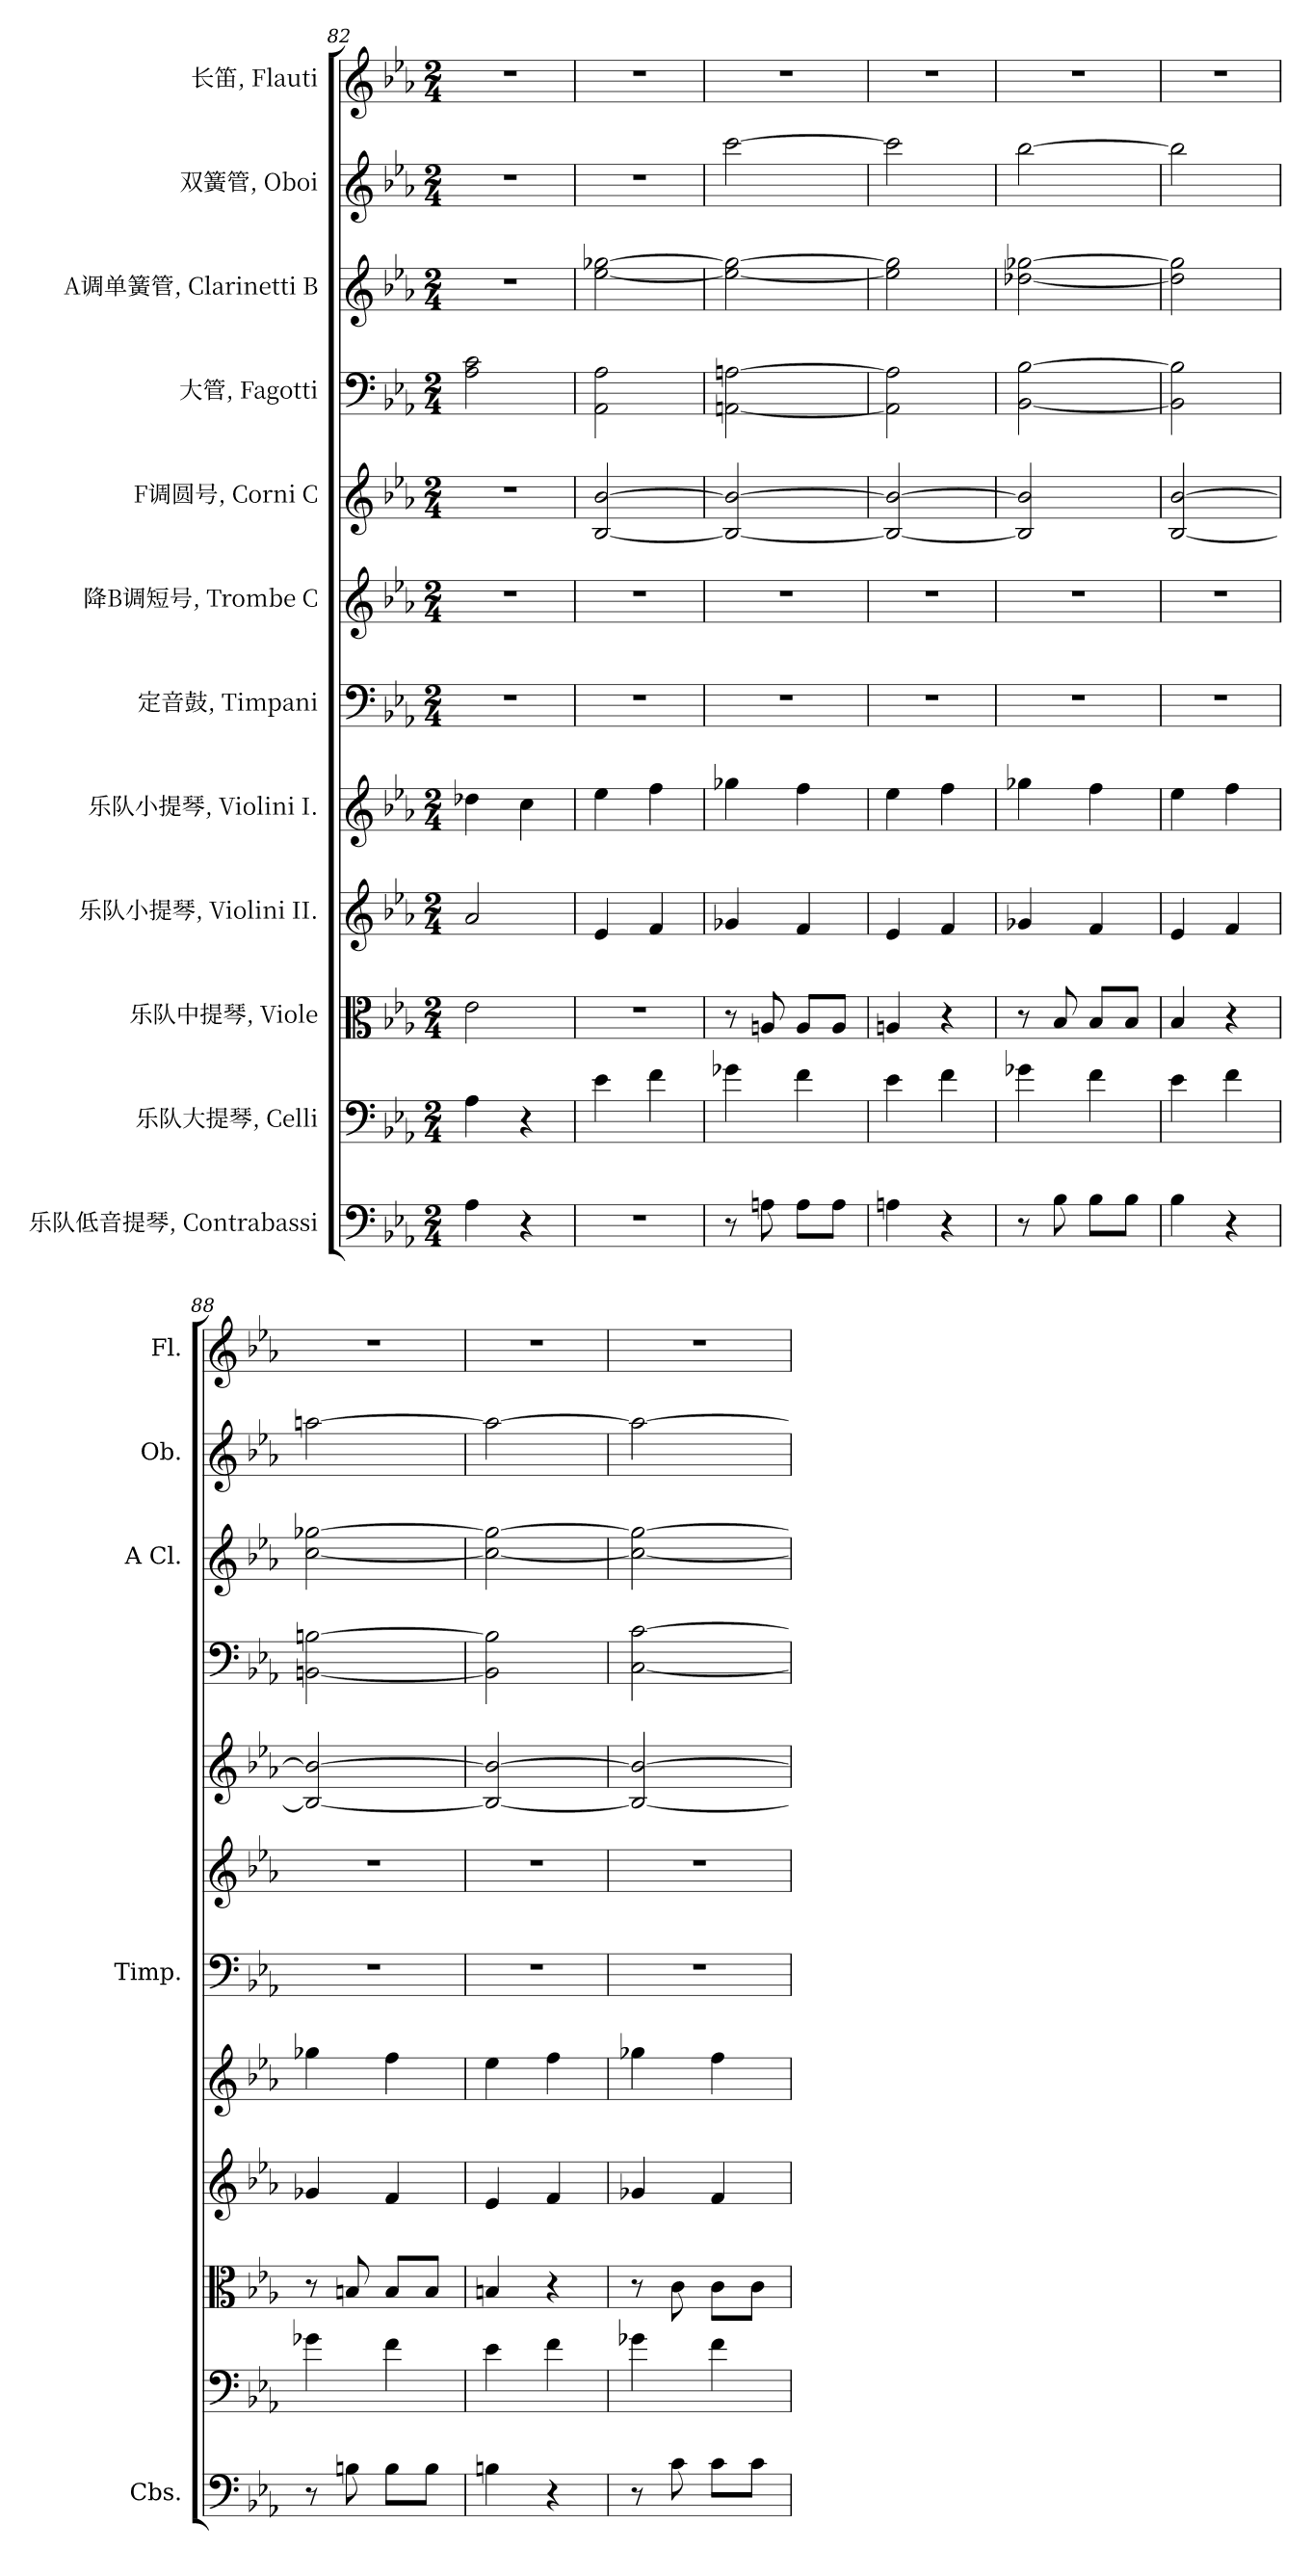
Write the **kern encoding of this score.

**kern	**kern	**kern	**kern	**kern	**kern	**kern	**kern	**kern	**kern	**kern	**kern
*part12	*part11	*part10	*part9	*part8	*part7	*part6	*part5	*part4	*part3	*part2	*part1
*staff12	*staff11	*staff10	*staff9	*staff8	*staff7	*staff6	*staff5	*staff4	*staff3	*staff2	*staff1
*I"乐队低音提琴, Contrabassi	*I"乐队大提琴, Celli	*I"乐队中提琴, Viole	*I"乐队小提琴, Violini II.	*I"乐队小提琴, Violini I.	*I"定音鼓, Timpani	*I"降B调短号, Trombe C	*I"F调圆号, Corni C	*I"大管, Fagotti	*I"A调单簧管, Clarinetti B	*I"双簧管, Oboi	*I"长笛, Flauti
*I'Cbs.	*	*	*	*	*I'Timp.	*	*	*	*I'A Cl.	*I'Ob.	*I'Fl.
*clefF4	*clefF4	*clefC3	*clefG2	*clefG2	*clefF4	*clefG2	*clefG2	*clefF4	*clefG2	*clefG2	*clefG2
*ITrd7c12	*	*	*	*	*	*ITrd1c2	*ITrd4c7	*	*ITrd2c3	*	*
*k[b-e-a-]	*k[b-e-a-]	*k[b-e-a-]	*k[b-e-a-]	*k[b-e-a-]	*k[b-e-a-]	*k[b-e-a-d-g-]	*k[b-e-a-d-]	*k[b-e-a-]	*k[]	*k[b-e-a-]	*k[b-e-a-]
*M2/4	*M2/4	*M2/4	*M2/4	*M2/4	*M2/4	*M2/4	*M2/4	*M2/4	*M2/4	*M2/4	*M2/4
=82	=82	=82	=82	=82	=82	=82	=82	=82	=82	=82	=82
4AA-\	4A-\	2e-\	2a-/	4dd-X\	2r	2r	2r	2A-\ 2c\	2r	2r	2r
4r	4r	.	.	4cc\	.	.	.	.	.	.	.
=83	=83	=83	=83	=83	=83	=83	=83	=83	=83	=83	=83
2r	4e-\	2r	4e-/	4ee-\	2r	2r	[2E-/ [2e-/	2AA-\ 2A-\	[2cc\ [2ee-X\	2r	2r
.	4f\	.	4f/	4ff\	.	.	.	.	.	.	.
=84	=84	=84	=84	=84	=84	=84	=84	=84	=84	=84	=84
8r	4g-X\	8r	4g-X/	4gg-X\	2r	2r	2E-/_ 2e-/_	[2AAn\ [2An\	2cc\_ 2ee-\_	[2ccc\	2r
8AAn\	.	8An/	.	.	.	.	.	.	.	.	.
8AA\L	4f\	8A/L	4f/	4ff\	.	.	.	.	.	.	.
8AA\J	.	8A/J	.	.	.	.	.	.	.	.	.
=85	=85	=85	=85	=85	=85	=85	=85	=85	=85	=85	=85
4AAn\	4e-\	4An/	4e-/	4ee-\	2r	2r	2E-/_ 2e-/_	2AA\] 2A\]	2cc\] 2ee-\]	2ccc\]	2r
4r	4f\	4r	4f/	4ff\	.	.	.	.	.	.	.
=86	=86	=86	=86	=86	=86	=86	=86	=86	=86	=86	=86
8r	4g-X\	8r	4g-X/	4gg-X\	2r	2r	2E-/] 2e-/]	[2BB-\ [2B-\	[2b-X\ [2ee-X\	[2bb-\	2r
8BB-\	.	8B-/	.	.	.	.	.	.	.	.	.
8BB-\L	4f\	8B-/L	4f/	4ff\	.	.	.	.	.	.	.
8BB-\J	.	8B-/J	.	.	.	.	.	.	.	.	.
=87	=87	=87	=87	=87	=87	=87	=87	=87	=87	=87	=87
4BB-\	4e-\	4B-/	4e-/	4ee-\	2r	2r	[2E-/ [2e-/	2BB-\] 2B-\]	2b-\] 2ee-\]	2bb-\]	2r
4r	4f\	4r	4f/	4ff\	.	.	.	.	.	.	.
=88	=88	=88	=88	=88	=88	=88	=88	=88	=88	=88	=88
8r	4g-X\	8r	4g-X/	4gg-X\	2r	2r	2E-/_ 2e-/_	[2BBn\ [2Bn\	[2a\ [2ee-X\	[2aan\	2r
8BBn\	.	8Bn/	.	.	.	.	.	.	.	.	.
8BB\L	4f\	8B/L	4f/	4ff\	.	.	.	.	.	.	.
8BB\J	.	8B/J	.	.	.	.	.	.	.	.	.
=89	=89	=89	=89	=89	=89	=89	=89	=89	=89	=89	=89
4BBn\	4e-\	4Bn/	4e-/	4ee-\	2r	2r	2E-/_ 2e-/_	2BB\] 2B\]	2a\_ 2ee-\_	2aa\_	2r
4r	4f\	4r	4f/	4ff\	.	.	.	.	.	.	.
!!LO:PB:g=z
=90	=90	=90	=90	=90	=90	=90	=90	=90	=90	=90	=90
8r	4g-X\	8r	4g-X/	4gg-X\	2r	2r	2E-/_ 2e-/_	[2C\ [2c\	2a\_ 2ee-\_	2aa\_	2r
8C\	.	8c\	.	.	.	.	.	.	.	.	.
8C\L	4f\	8c\L	4f/	4ff\	.	.	.	.	.	.	.
8C\J	.	8c\J	.	.	.	.	.	.	.	.	.
=	=	=	=	=	=	=	=	=	=	=	=
*-	*-	*-	*-	*-	*-	*-	*-	*-	*-	*-	*-
